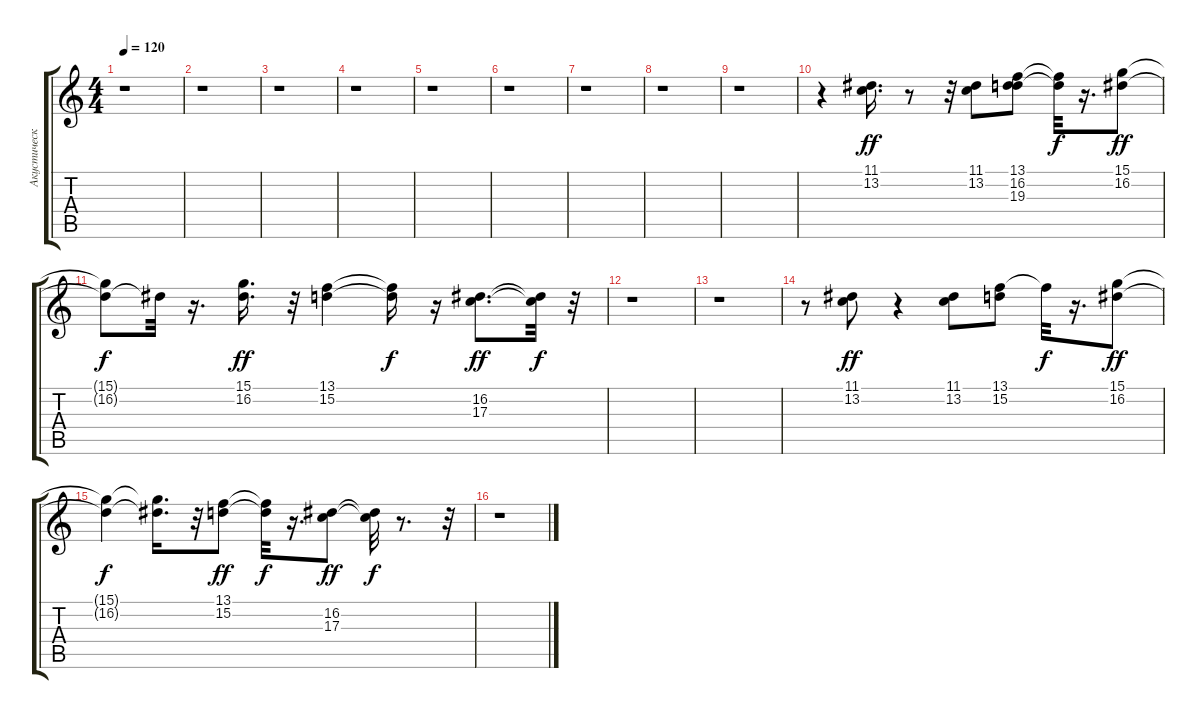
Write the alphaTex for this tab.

\track ("Акустический Гранд Роял" "Акустическ") {instrument acousticgrandpiano}
\staff {score tabs}
\tuning (E4 B3 G3 D3 A2 E2) {hide}
\ts (4 4)
\tempo 120
\clef g2
\ks c
r.1{dy ff} |
r.1 |
r.1 |
r.1 |
r.1 |
r.1 |
r.1 |
r.1 |
r.1 |
r.4 (11.1 13.2).16{d} r.8 r.32 (11.1 13.2).8 (13.1 16.2 19.3).8 (13.1{t} 19.3{t}).32{dy f} r.16{d} (15.1 16.2).8{dy ff} |
(15.1{t} 16.2{t}).8{dy f} 16.2{t}.32 r.16{d} (15.1 16.2).16{d dy ff} r.32 (13.1 15.2).4 (13.1{t} 15.2{t}).16{dy f} r.16 (16.2 17.3).8{d dy ff} (16.2{t} 17.3{t}).32{dy f} r.32 |
r.1 |
r.1 |
r.8 (11.1 13.2).8{dy ff} r.4 (11.1 13.2).8 (13.1 15.2).8 13.1{t}.32{dy f} r.16{d} (15.1 16.2).8{dy ff} |
(15.1{t} 16.2{t}).4{dy f} (15.1{t} 16.2{t}).16{d} r.32 (13.1 15.2).8{dy ff} (13.1{t} 15.2{t}).32{dy f} r.16{d} (16.2 17.3).8{dy ff} (16.2{t} 17.3{t}).32{dy f} r.8{d} r.32 |
r.1
